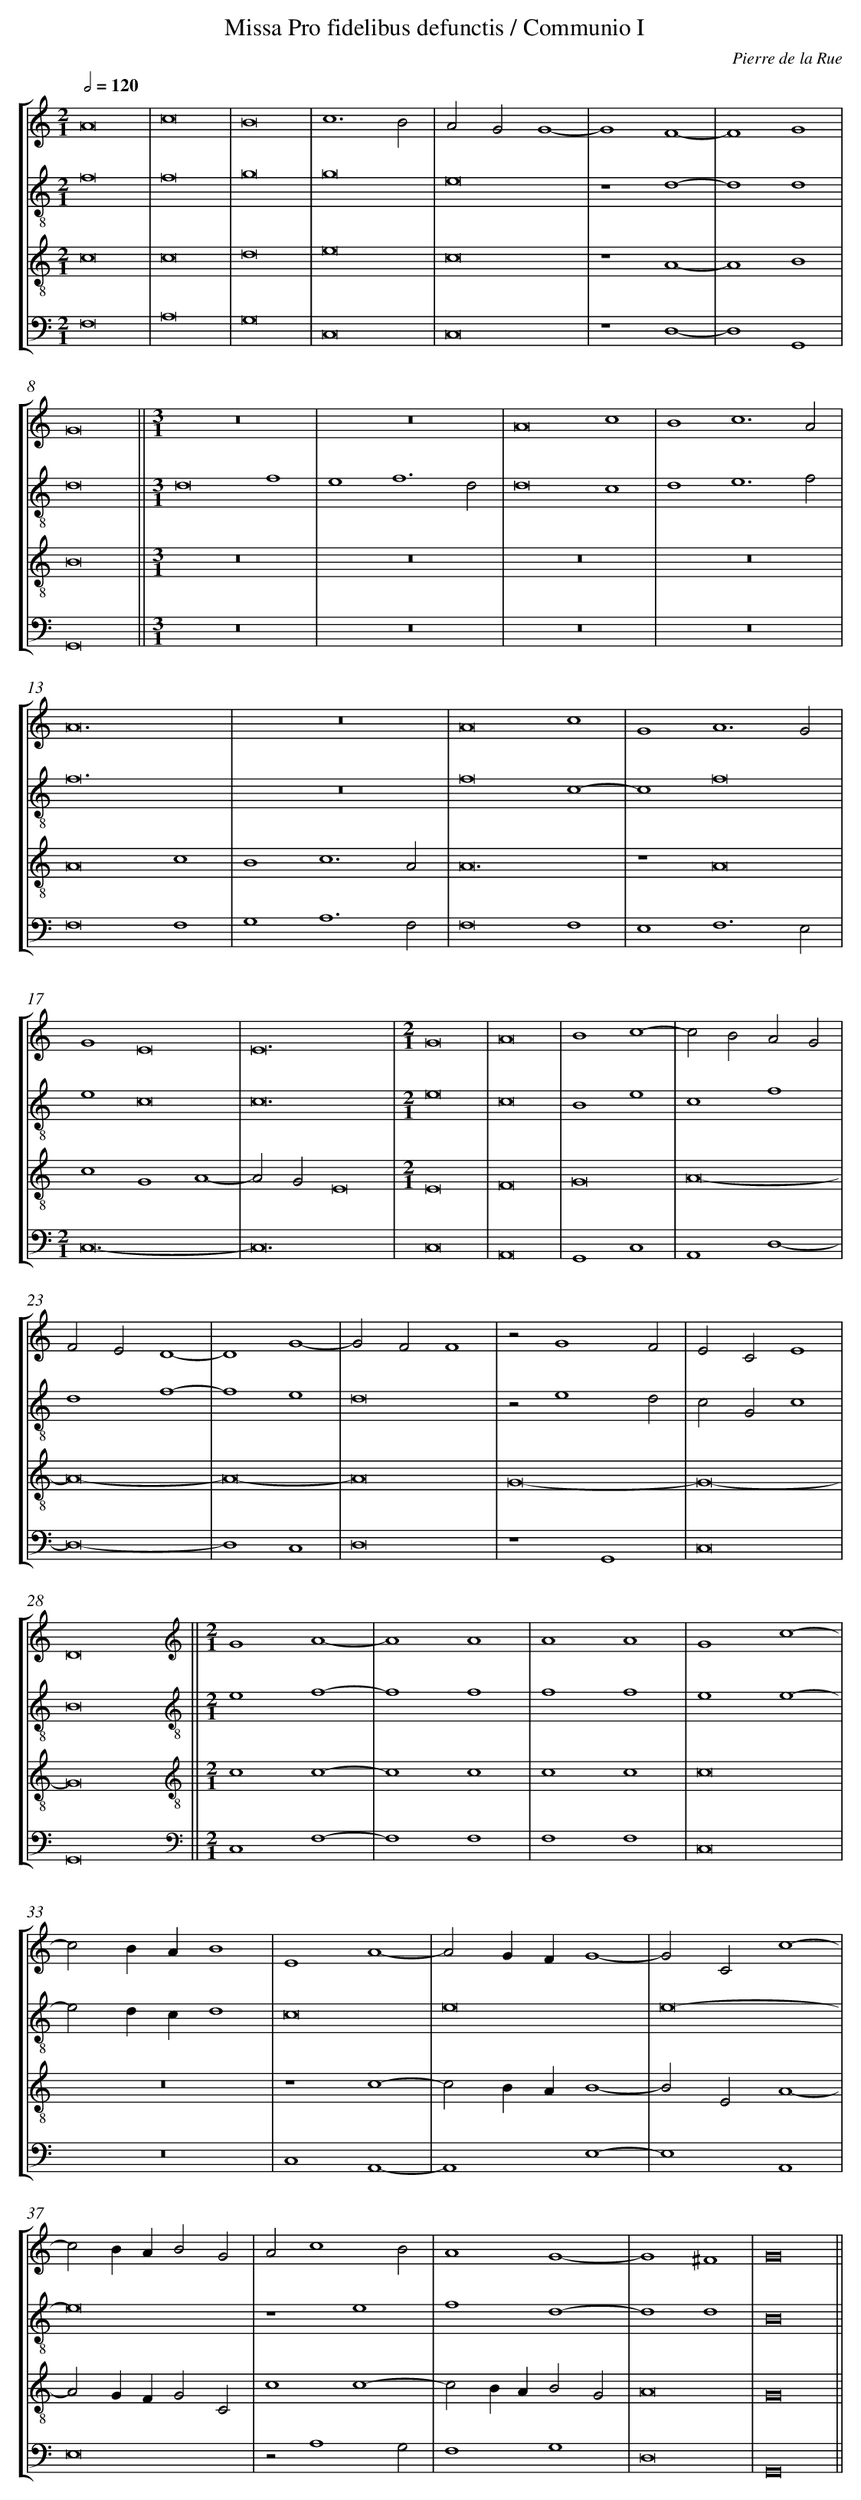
X:1
T: Missa Pro fidelibus defunctis / Communio I
C: Pierre de la Rue
L: 1/4
M: 2/1
Q: 1/2=120
%%staves [1 2 3 4]
V: 1 clef=treble
V: 2 clef=treble-8
V: 3 clef=treble-8
V: 4 clef=bass
K: C
[V:1] A8 |
[V:2] f8 |
[V:3] c8 |
[V:4] F,8 |
[V:1] c8 |
[V:2] f8 |
[V:3] c8 |
[V:4] A,8 |
[V:1] B8 |
[V:2] g8 |
[V:3] d8 |
[V:4] G,8 |
[V:1] c6B2 |
[V:2] g8 |
[V:3] e8 |
[V:4] C,8 |
[V:1] A2G2G4- |
[V:2] e8 |
[V:3] c8 |
[V:4] C,8 |
[V:1] G4F4- |
[V:2] z4d4- |
[V:3] z4A4- |
[V:4] z4D,4- |
[V:1] F4G4 |
[V:2] d4d4 |
[V:3] A4B4 |
[V:4] D,4G,,4 |
[V:1] G8 ||
[V:2] d8 ||
[V:3] B8 ||
[V:4] G,,8 ||
[V:1] [M:3/1]z12 |
[V:2] [M:3/1]d8f4 |
[V:3] [M:3/1]z12 |
[V:4] [M:3/1]z12 |
[V:1] z12 |
[V:2] e4f6d2 |
[V:3] z12 |
[V:4] z12 |
[V:1] A8c4 |
[V:2] d8c4 |
[V:3] z12 |
[V:4] z12 |
[V:1] B4c6A2 |
[V:2] d4e6f2 |
[V:3] z12 |
[V:4] z12 |
[V:1] A12 |
[V:2] f12 |
[V:3] A8c4 |
[V:4] F,8F,4 |
[V:1] z12 |
[V:2] z12 |
[V:3] B4c6A2 |
[V:4] G,4A,6F,2 |
[V:1] A8c4 |
[V:2] f8c4- |
[V:3] A12 |
[V:4] F,8F,4 |
[V:1] G4A6G2 |
[V:2] c4f8 |
[V:3] z4A8 |
[V:4] E,4F,6E,2 |
[V:1] G4E8 |
[V:2] e4c8 |
[V:3] c4G4A4- |
[V:4] [M:2/1]C,12- |
[V:1] E12 |
[V:2] c12 |
[V:3] A2G2E8 |
[V:4] C,12 |
[V:1] [M:2/1]G8 |
[V:2] [M:2/1]e8 |
[V:3] [M:2/1]E8 |
[V:4] C,8 |
[V:1] A8 |
[V:2] c8 |
[V:3] F8 |
[V:4] A,,8 |
[V:1] B4c4- |
[V:2] B4e4 |
[V:3] G8 |
[V:4] G,,4C,4 |
[V:1] c2B2A2G2 |
[V:2] c4f4 |
[V:3] A8- |
[V:4] A,,4D,4- |
[V:1] F2E2D4- |
[V:2] d4f4- |
[V:3] A8- |
[V:4] D,8- |
[V:1] D4G4- |
[V:2] f4e4 |
[V:3] A8- |
[V:4] D,4C,4 |
[V:1] G2F2F4 |
[V:2] d8 |
[V:3] A8 |
[V:4] D,8 |
[V:1] z2G4F2 |
[V:2] z2e4d2 |
[V:3] G8- |
[V:4] z4G,,4 |
[V:1] E2C2E4 |
[V:2] c2G2c4 |
[V:3] G8- |
[V:4] C,8 |
[V:1] D8 ||
[V:2] B8 ||
[V:3] G8 ||
[V:4] G,,8 ||
[V:1]  [K:C] [K:clef=treble][M:2/1]G4A4- |
[V:2]  [K:C] [K:clef=treble-8][M:2/1]e4f4- |
[V:3]  [K:C] [K:clef=treble-8][M:2/1]c4c4- |
[V:4]  [K:C] [K:clef=bass][M:2/1]C,4F,4- |
[V:1] A4A4 |
[V:2] f4f4 |
[V:3] c4c4 |
[V:4] F,4F,4 |
[V:1] A4A4 |
[V:2] f4f4 |
[V:3] c4c4 |
[V:4] F,4F,4 |
[V:1] G4c4- |
[V:2] e4e4- |
[V:3] c8 |
[V:4] C,8 |
[V:1] c2BAB4 |
[V:2] e2dcd4 |
[V:3] z8 |
[V:4] z8 |
[V:1] E4A4- |
[V:2] c8 |
[V:3] z4c4- |
[V:4] C,4A,,4- |
[V:1] A2GFG4- |
[V:2] e8 |
[V:3] c2BAB4- |
[V:4] A,,4E,4- |
[V:1] G2C2c4- |
[V:2] e8- |
[V:3] B2E2A4- |
[V:4] E,4A,,4 |
[V:1] c2BAB2G2 |
[V:2] e8 |
[V:3] A2GFG2C2 |
[V:4] E,8 |
[V:1] A2c4B2 |
[V:2] z4e4 |
[V:3] c4c4- |
[V:4] z2A,4G,2 |
[V:1] A4G4- |
[V:2] f4d4- |
[V:3] c2BAB2G2 |
[V:4] F,4G,4 |
[V:1] G4^F4 |
[V:2] d4d4 |
[V:3] A8 |
[V:4] D,8 |
[V:1] G8 ||
[V:2] B8 ||
[V:3] G8 ||
[V:4] G,,8 ||
